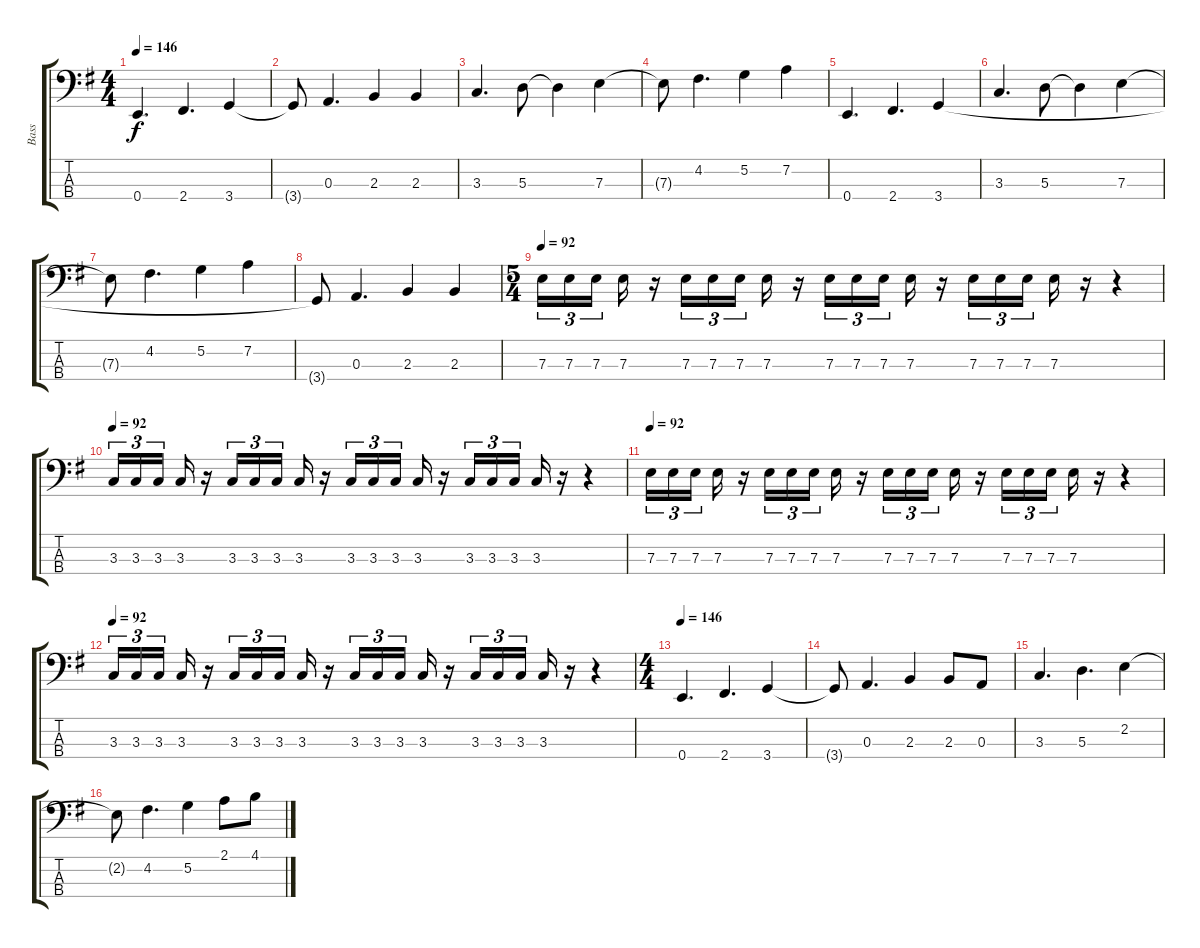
\track ("Bass" "Bass") {instrument electricbassfinger}
\staff {score tabs}
\tuning (G2 D2 A1 E1) {hide}
\ts (4 4)
\tempo 146
\clef f4
\ks g
0.4.4{d dy f} 2.4.4{d} 3.4.4 |
3.4{t}.8 0.3.4{d} 2.3.4 2.3.4 |
3.3.4{d} 5.3.8 5.3{t}.4 7.3.4 |
7.3{t}.8 4.2.4{d} 5.2.4 7.2.4 |
0.4.4{d} 2.4.4{d} 3.4.4 |
3.3.4{d} 5.3.8 5.3{t}.4 7.3.4 |
7.3{t}.8 4.2.4{d} 5.2.4 7.2.4 |
3.4{t}.8 0.3.4{d} 2.3.4 2.3.4 |
\ts (5 4)
\tempo 92
7.3.16{tu (3 2)} 7.3.16{tu (3 2)} 7.3.16{tu (3 2) beam splitsecondary} 7.3.16 r.16 7.3.16{tu (3 2)} 7.3.16{tu (3 2)} 7.3.16{tu (3 2) beam splitsecondary} 7.3.16 r.16 7.3.16{tu (3 2)} 7.3.16{tu (3 2)} 7.3.16{tu (3 2) beam splitsecondary} 7.3.16 r.16 7.3.16{tu (3 2)} 7.3.16{tu (3 2)} 7.3.16{tu (3 2) beam splitsecondary} 7.3.16 r.16 r.4 |
\tempo 92
3.3.16{tu (3 2)} 3.3.16{tu (3 2)} 3.3.16{tu (3 2) beam splitsecondary} 3.3.16 r.16 3.3.16{tu (3 2)} 3.3.16{tu (3 2)} 3.3.16{tu (3 2) beam splitsecondary} 3.3.16 r.16 3.3.16{tu (3 2)} 3.3.16{tu (3 2)} 3.3.16{tu (3 2) beam splitsecondary} 3.3.16 r.16 3.3.16{tu (3 2)} 3.3.16{tu (3 2)} 3.3.16{tu (3 2) beam splitsecondary} 3.3.16 r.16 r.4 |
\tempo 92
7.3.16{tu (3 2)} 7.3.16{tu (3 2)} 7.3.16{tu (3 2) beam splitsecondary} 7.3.16 r.16 7.3.16{tu (3 2)} 7.3.16{tu (3 2)} 7.3.16{tu (3 2) beam splitsecondary} 7.3.16 r.16 7.3.16{tu (3 2)} 7.3.16{tu (3 2)} 7.3.16{tu (3 2) beam splitsecondary} 7.3.16 r.16 7.3.16{tu (3 2)} 7.3.16{tu (3 2)} 7.3.16{tu (3 2) beam splitsecondary} 7.3.16 r.16 r.4 |
\tempo 92
3.3.16{tu (3 2)} 3.3.16{tu (3 2)} 3.3.16{tu (3 2) beam splitsecondary} 3.3.16 r.16 3.3.16{tu (3 2)} 3.3.16{tu (3 2)} 3.3.16{tu (3 2) beam splitsecondary} 3.3.16 r.16 3.3.16{tu (3 2)} 3.3.16{tu (3 2)} 3.3.16{tu (3 2) beam splitsecondary} 3.3.16 r.16 3.3.16{tu (3 2)} 3.3.16{tu (3 2)} 3.3.16{tu (3 2) beam splitsecondary} 3.3.16 r.16 r.4 |
\ts (4 4)
\tempo 146
0.4.4{d} 2.4.4{d} 3.4.4 |
3.4{t}.8 0.3.4{d} 2.3.4 2.3.8 0.3.8 |
3.3.4{d} 5.3.4{d} 2.2.4 |
2.2{t}.8 4.2.4{d} 5.2.4 2.1.8 4.1.8
